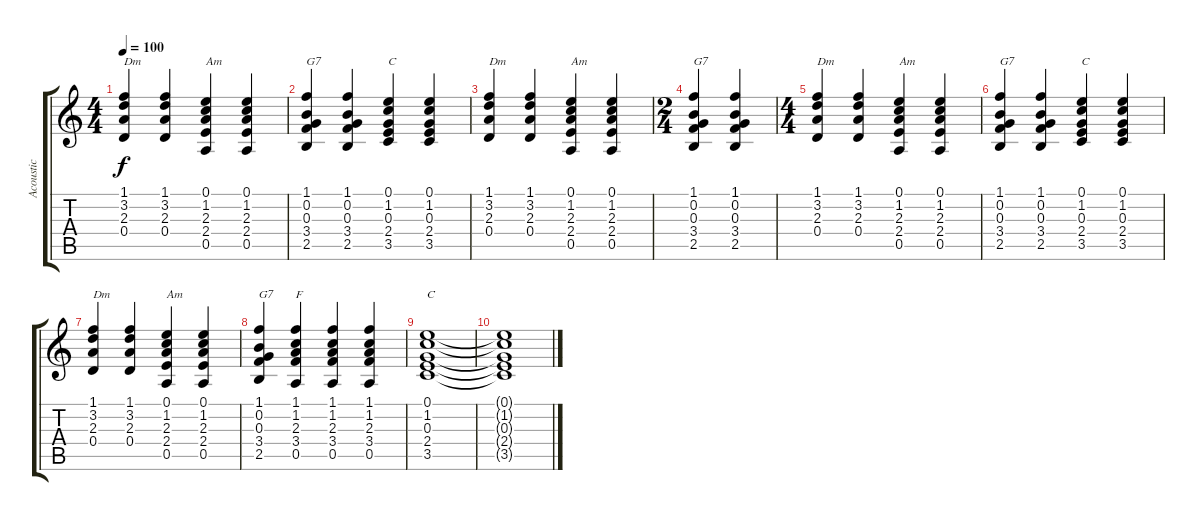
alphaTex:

\track ("Acoustic" "Acoustic") {instrument acousticguitarsteel}
\staff {score tabs}
\tuning (E4 B3 G3 D3 A2 E2) {hide}
\ts (4 4)
\tempo 100
\clef g2
\ks c
(1.1 3.2 2.3 0.4).4{txt "Dm" dy f} (1.1 3.2 2.3 0.4).4 (0.1 1.2 2.3 2.4 0.5).4{txt "Am"} (0.1 1.2 2.3 2.4 0.5).4 |
(1.1 0.2 0.3 3.4 2.5).4{txt "G7"} (1.1 0.2 0.3 3.4 2.5).4 (0.1 1.2 0.3 2.4 3.5).4{txt "C"} (0.1 1.2 0.3 2.4 3.5).4 |
(1.1 3.2 2.3 0.4).4{txt "Dm"} (1.1 3.2 2.3 0.4).4 (0.1 1.2 2.3 2.4 0.5).4{txt "Am"} (0.1 1.2 2.3 2.4 0.5).4 |
\ts (2 4)
(1.1 0.2 0.3 3.4 2.5).4{txt "G7"} (1.1 0.2 0.3 3.4 2.5).4 |
\ts (4 4)
(1.1 3.2 2.3 0.4).4{txt "Dm"} (1.1 3.2 2.3 0.4).4 (0.1 1.2 2.3 2.4 0.5).4{txt "Am"} (0.1 1.2 2.3 2.4 0.5).4 |
(1.1 0.2 0.3 3.4 2.5).4{txt "G7"} (1.1 0.2 0.3 3.4 2.5).4 (0.1 1.2 0.3 2.4 3.5).4{txt "C"} (0.1 1.2 0.3 2.4 3.5).4 |
(1.1 3.2 2.3 0.4).4{txt "Dm"} (1.1 3.2 2.3 0.4).4 (0.1 1.2 2.3 2.4 0.5).4{txt "Am"} (0.1 1.2 2.3 2.4 0.5).4 |
(1.1 0.2 0.3 3.4 2.5).4{txt "G7"} (1.1 1.2 2.3 3.4 0.5).4{txt "F"} (1.1 1.2 2.3 3.4 0.5).4 (1.1 1.2 2.3 3.4 0.5).4 |
(0.1 1.2 0.3 2.4 3.5).1{txt "C"} |
(0.1{t} 1.2{t} 0.3{t} 2.4{t} 3.5{t}).1
